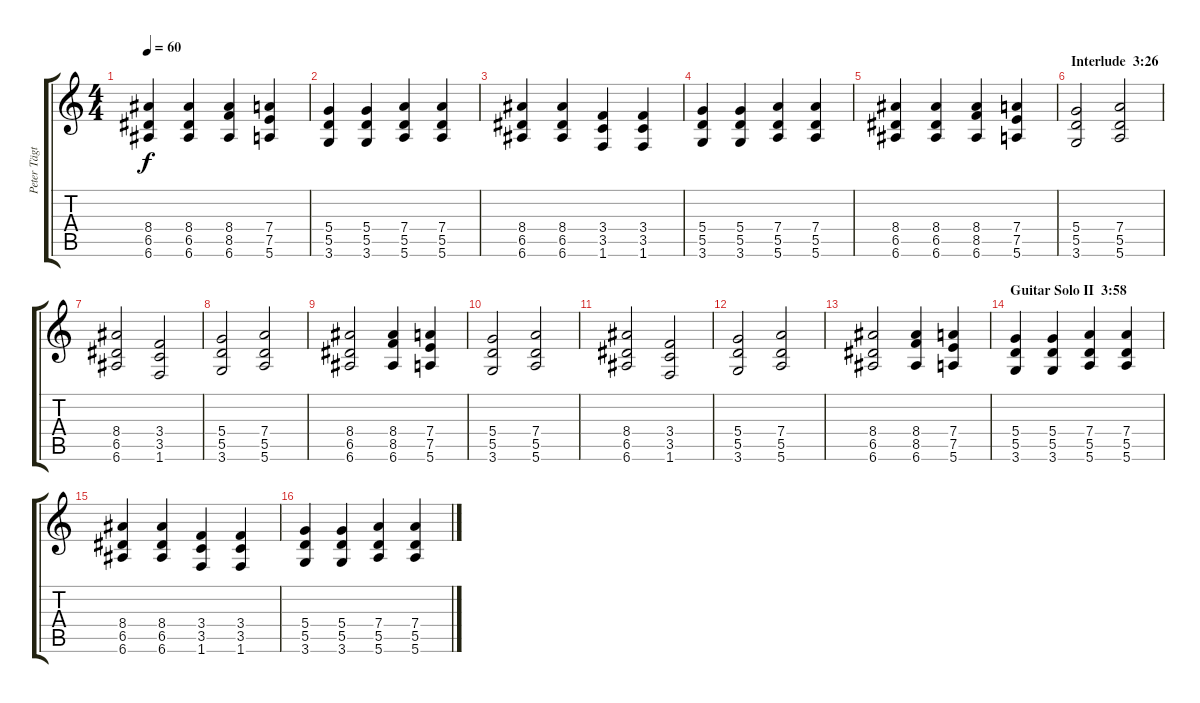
\track ("Peter Tägtgren (Rhythm)" "Peter Tägt") {instrument overdrivenguitar}
\staff {score tabs}
\tuning (E4 B3 G3 D3 A2 E2) {hide}
\ts (4 4)
\tempo 60
\clef g2
\ks c
(8.4 6.5 6.6).4{dy f} (8.4 6.5 6.6).4 (8.4 8.5 6.6).4 (7.4 7.5 5.6).4 |
(5.4 5.5 3.6).4 (5.4 5.5 3.6).4 (7.4 5.5 5.6).4 (7.4 5.5 5.6).4 |
(8.4 6.5 6.6).4 (8.4 6.5 6.6).4 (3.4 3.5 1.6).4 (3.4 3.5 1.6).4 |
(5.4 5.5 3.6).4 (5.4 5.5 3.6).4 (7.4 5.5 5.6).4 (7.4 5.5 5.6).4 |
(8.4 6.5 6.6).4 (8.4 6.5 6.6).4 (8.4 8.5 6.6).4 (7.4 7.5 5.6).4 |
\section ("" "Interlude  3:26")
(5.4 5.5 3.6).2 (7.4 5.5 5.6).2 |
(8.4 6.5 6.6).2 (3.4 3.5 1.6).2 |
(5.4 5.5 3.6).2 (7.4 5.5 5.6).2 |
(8.4 6.5 6.6).2 (8.4 8.5 6.6).4 (7.4 7.5 5.6).4 |
(5.4 5.5 3.6).2 (7.4 5.5 5.6).2 |
(8.4 6.5 6.6).2 (3.4 3.5 1.6).2 |
(5.4 5.5 3.6).2 (7.4 5.5 5.6).2 |
(8.4 6.5 6.6).2 (8.4 8.5 6.6).4 (7.4 7.5 5.6).4 |
\section ("" "Guitar Solo II  3:58")
(5.4 5.5 3.6).4 (5.4 5.5 3.6).4 (7.4 5.5 5.6).4 (7.4 5.5 5.6).4 |
(8.4 6.5 6.6).4 (8.4 6.5 6.6).4 (3.4 3.5 1.6).4 (3.4 3.5 1.6).4 |
(5.4 5.5 3.6).4 (5.4 5.5 3.6).4 (7.4 5.5 5.6).4 (7.4 5.5 5.6).4
